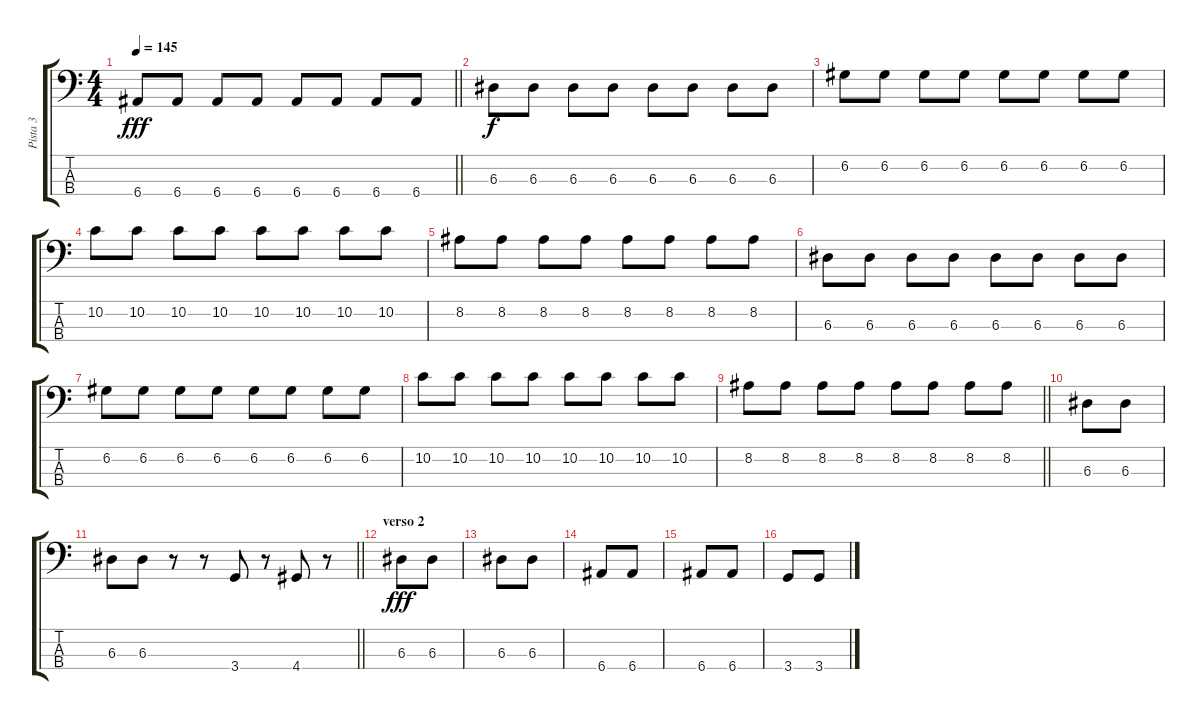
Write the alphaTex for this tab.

\track ("Pista 3" "Pista 3") {instrument electricbassfinger}
\staff {score tabs}
\tuning (G2 D2 A1 E1) {hide}
\ts (4 4)
\tempo 145
\clef f4
\barLineRight lightlight
\ks c
6.4.8{dy fff} 6.4.8 6.4.8 6.4.8 6.4.8 6.4.8 6.4.8 6.4.8 |
6.3.8{dy f} 6.3.8 6.3.8 6.3.8 6.3.8 6.3.8 6.3.8 6.3.8 |
6.2.8 6.2.8 6.2.8 6.2.8 6.2.8 6.2.8 6.2.8 6.2.8 |
10.2.8 10.2.8 10.2.8 10.2.8 10.2.8 10.2.8 10.2.8 10.2.8 |
8.2.8 8.2.8 8.2.8 8.2.8 8.2.8 8.2.8 8.2.8 8.2.8 |
6.3.8 6.3.8 6.3.8 6.3.8 6.3.8 6.3.8 6.3.8 6.3.8 |
6.2.8 6.2.8 6.2.8 6.2.8 6.2.8 6.2.8 6.2.8 6.2.8 |
10.2.8 10.2.8 10.2.8 10.2.8 10.2.8 10.2.8 10.2.8 10.2.8 |
\barLineRight lightlight
8.2.8 8.2.8 8.2.8 8.2.8 8.2.8 8.2.8 8.2.8 8.2.8 |
6.3.8 6.3.8 |
\barLineRight lightlight
6.3.8 6.3.8 r.8 r.8 3.4.8 r.8 4.4.8 r.8 |
\section ("" "verso 2")
6.3.8{dy fff} 6.3.8 |
6.3.8 6.3.8 |
6.4.8 6.4.8 |
6.4.8 6.4.8 |
3.4.8 3.4.8
